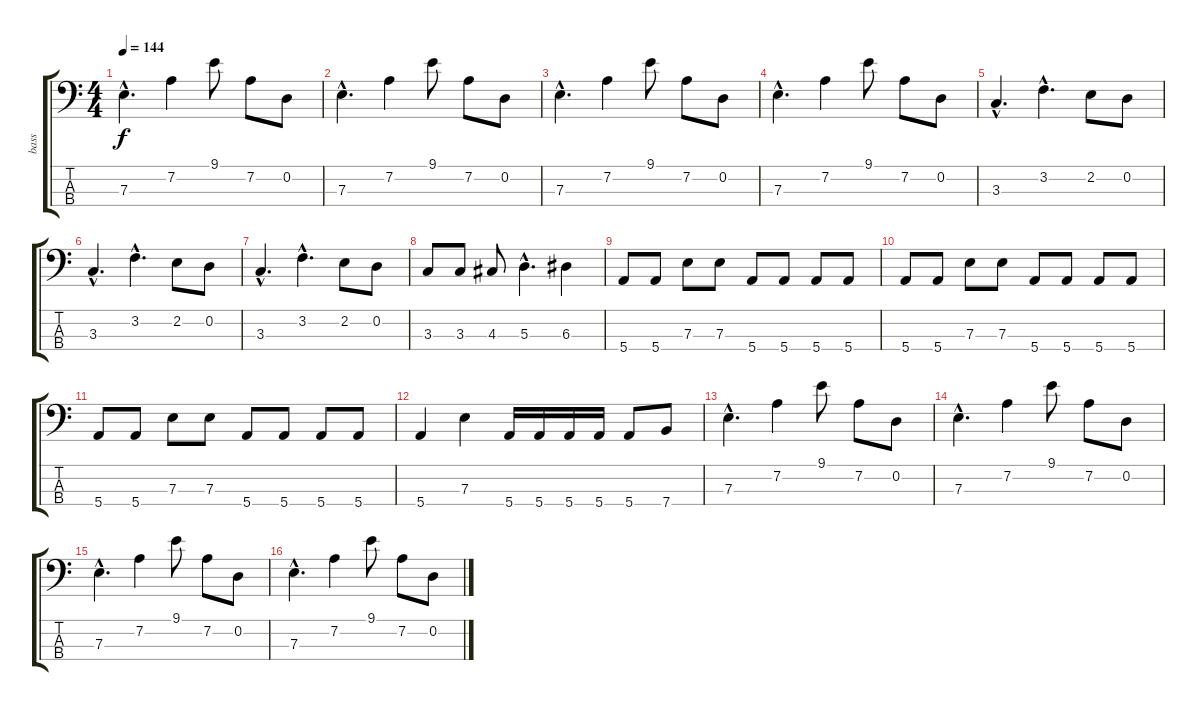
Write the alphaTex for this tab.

\track ("bass" "bass") {instrument electricbasspick}
\staff {score tabs}
\tuning (G2 D2 A1 E1) {hide}
\ts (4 4)
\tempo 144
\clef f4
\ks c
7.3{hac}.4{d dy f} 7.2.4 9.1.8 7.2.8 0.2.8 |
7.3{hac}.4{d} 7.2.4 9.1.8 7.2.8 0.2.8 |
7.3{hac}.4{d} 7.2.4 9.1.8 7.2.8 0.2.8 |
7.3{hac}.4{d} 7.2.4 9.1.8 7.2.8 0.2.8 |
3.3{hac}.4{d} 3.2{hac}.4{d} 2.2.8 0.2.8 |
3.3{hac}.4{d} 3.2{hac}.4{d} 2.2.8 0.2.8 |
3.3{hac}.4{d} 3.2{hac}.4{d} 2.2.8 0.2.8 |
3.3.8 3.3.8 4.3.8 5.3{hac}.4{d} 6.3.4 |
5.4.8 5.4.8 7.3.8 7.3.8 5.4.8 5.4.8 5.4.8 5.4.8 |
5.4.8 5.4.8 7.3.8 7.3.8 5.4.8 5.4.8 5.4.8 5.4.8 |
5.4.8 5.4.8 7.3.8 7.3.8 5.4.8 5.4.8 5.4.8 5.4.8 |
5.4.4 7.3.4 5.4.16 5.4.16 5.4.16 5.4.16 5.4.8 7.4.8 |
7.3{hac}.4{d} 7.2.4 9.1.8 7.2.8 0.2.8 |
7.3{hac}.4{d} 7.2.4 9.1.8 7.2.8 0.2.8 |
7.3{hac}.4{d} 7.2.4 9.1.8 7.2.8 0.2.8 |
7.3{hac}.4{d} 7.2.4 9.1.8 7.2.8 0.2.8
